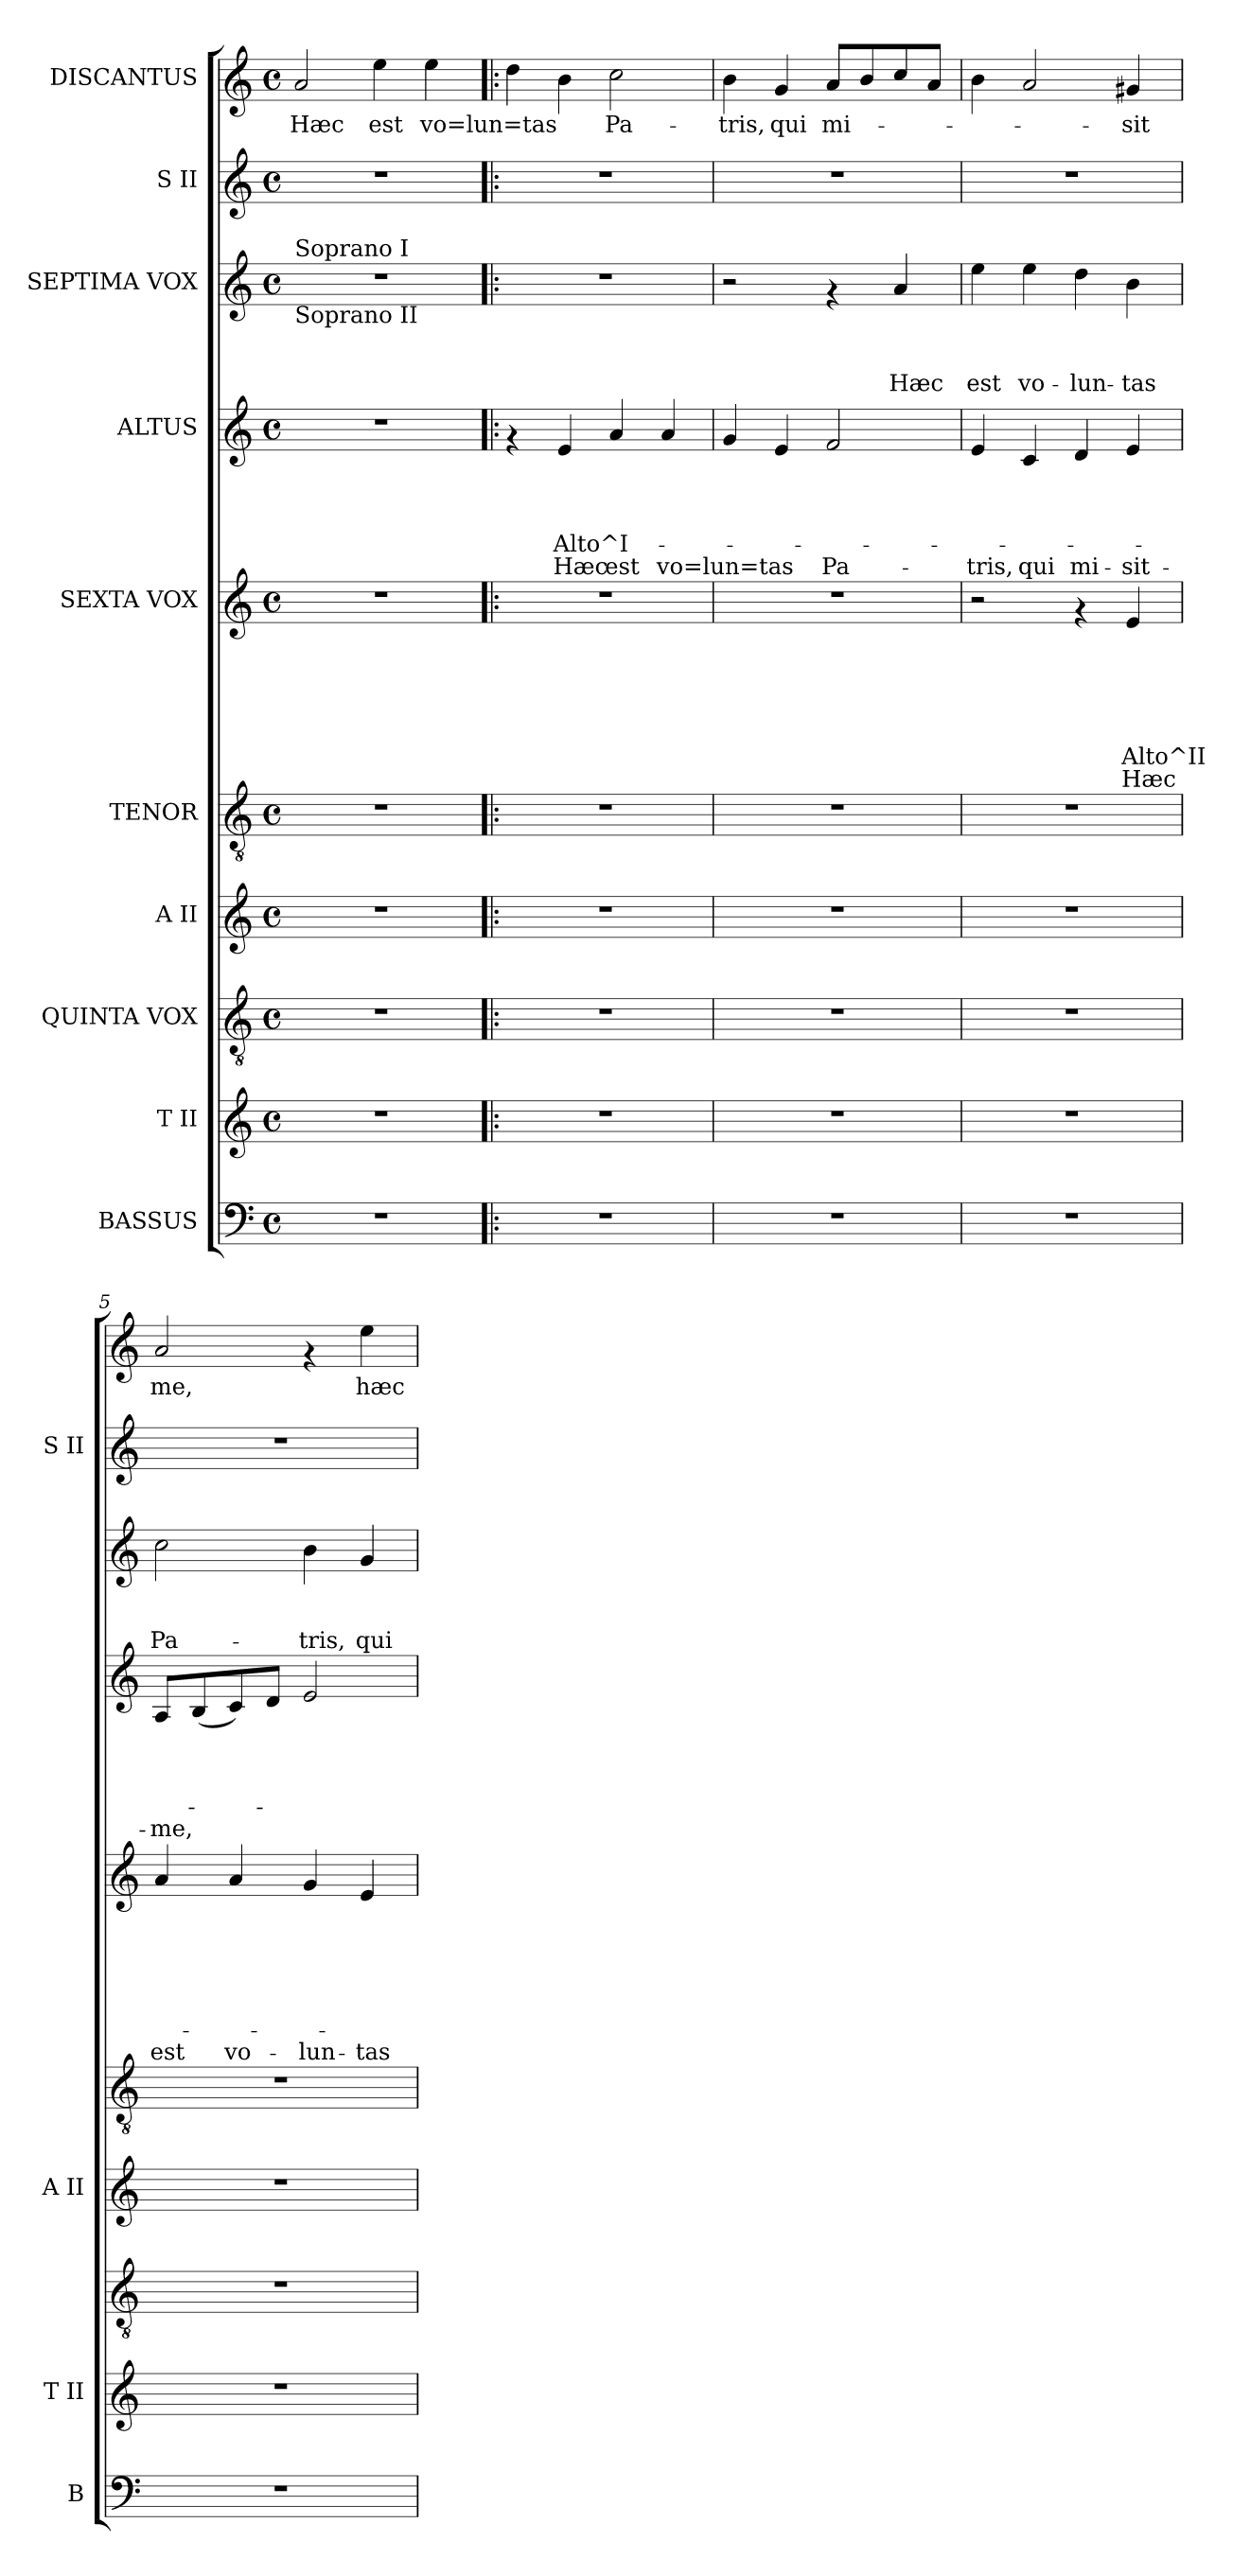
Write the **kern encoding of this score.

**kern	**kern	**kern	**kern	**kern	**kern	**text	**text	**text	**text	**text	**text	**text	**kern	**text	**text	**text	**text	**text	**kern	**text	**text	**text	**kern	**kern	**text
*part10	*part9	*part8	*part7	*part6	*part5	*part5	*part5	*part5	*part5	*part5	*part5	*part5	*part4	*part4	*part4	*part4	*part4	*part4	*part3	*part3	*part3	*part3	*part2	*part1	*part1
*staff10	*staff9	*staff8	*staff7	*staff6	*staff5	*staff5	*staff5	*staff5	*staff5	*staff5	*staff5	*staff5	*staff4	*staff4	*staff4	*staff4	*staff4	*staff4	*staff3	*staff3	*staff3	*staff3	*staff2	*staff1	*staff1
*I"BASSUS	*I"T II	*I"QUINTA VOX	*I"A II	*I"TENOR	*I"SEXTA VOX	*	*	*	*	*	*	*	*I"ALTUS	*	*	*	*	*	*I"SEPTIMA VOX	*	*	*	*I"S II	*I"DISCANTUS	*
*I'B	*I'T II	*	*I'A II	*	*	*	*	*	*	*	*	*	*	*	*	*	*	*	*	*	*	*	*I'S II	*	*
*clefF4	*clefG2	*clefGv2	*clefG2	*clefGv2	*clefG2	*	*	*	*	*	*	*	*clefG2	*	*	*	*	*	*clefG2	*	*	*	*clefG2	*clefG2	*
*k[]	*k[]	*k[]	*k[]	*k[]	*k[]	*	*	*	*	*	*	*	*k[]	*	*	*	*	*	*k[]	*	*	*	*k[]	*k[]	*
*C:	*C:	*C:	*C:	*C:	*C:	*	*	*	*	*	*	*	*C:	*	*	*	*	*	*C:	*	*	*	*C:	*C:	*
*M4/4	*M4/4	*M4/4	*M4/4	*M4/4	*M4/4	*	*	*	*	*	*	*	*M4/4	*	*	*	*	*	*M4/4	*	*	*	*M4/4	*M4/4	*
*met(c)	*met(c)	*met(c)	*met(c)	*met(c)	*met(c)	*	*	*	*	*	*	*	*met(c)	*	*	*	*	*	*met(c)	*	*	*	*met(c)	*met(c)	*
=1	=1	=1	=1	=1	=1	=1	=1	=1	=1	=1	=1	=1	=1	=1	=1	=1	=1	=1	=1	=1	=1	=1	=1	=1	=1
!	!	!	!	!	!	!	!	!	!	!	!	!	!	!	!	!	!	!	!LO:TX:b:t=Soprano II	!	!	!	!	!	!
!	!	!	!	!	!	!	!	!	!	!	!	!	!	!	!	!	!	!	!LO:TX:a:t=Soprano I	!	!	!	!	!	!
!	!	!	!	!	!	!	!	!	!	!	!	!	!	!	!	!	!	!	!	!	!	!	!	!	!LO:LY:b
1r	1r	1r	1r	1r	1r	.	.	.	.	.	.	.	1r	.	.	.	.	.	1r	.	.	.	1r	2a/	Hæc
!	!	!	!	!	!	!	!	!	!	!	!	!	!	!	!	!	!	!	!	!	!	!	!	!	!LO:LY:b
.	.	.	.	.	.	.	.	.	.	.	.	.	.	.	.	.	.	.	.	.	.	.	.	4ee\	est
!	!	!	!	!	!	!	!	!	!	!	!	!	!	!	!	!	!	!	!	!	!	!	!	!	!LO:LY:b
.	.	.	.	.	.	.	.	.	.	.	.	.	.	.	.	.	.	.	.	.	.	.	.	4ee\	vo=lun=tas
=2!|:	=2!|:	=2!|:	=2!|:	=2!|:	=2!|:	=2!|:	=2!|:	=2!|:	=2!|:	=2!|:	=2!|:	=2!|:	=2!|:	=2!|:	=2!|:	=2!|:	=2!|:	=2!|:	=2!|:	=2!|:	=2!|:	=2!|:	=2!|:	=2!|:	=2!|:
1r	1r	1r	1r	1r	1r	.	.	.	.	.	.	.	4rf	.	.	.	.	.	1r	.	.	.	1r	4dd\	.
!	!	!	!	!	!	!	!	!	!	!	!	!	!	!	!	!	!LO:LY:b:rj	!LO:LY:b:rj	!	!	!	!	!	!	!
.	.	.	.	.	.	.	.	.	.	.	.	.	4e/	.	.	.	Alto^I-	Hæc	.	.	.	.	.	4b\	.
!	!	!	!	!	!	!	!	!	!	!	!	!	!	!	!	!	!	!LO:LY:b:rj	!	!	!	!	!	!	!LO:LY:b
.	.	.	.	.	.	.	.	.	.	.	.	.	4a/	.	.	.	.	est	.	.	.	.	.	2cc\	Pa-
!	!	!	!	!	!	!	!	!	!	!	!	!	!	!	!	!	!	!LO:LY:b:rj	!	!	!	!	!	!	!
.	.	.	.	.	.	.	.	.	.	.	.	.	4a/	.	.	.	.	vo=lun=tas	.	.	.	.	.	.	.
=3	=3	=3	=3	=3	=3	=3	=3	=3	=3	=3	=3	=3	=3	=3	=3	=3	=3	=3	=3	=3	=3	=3	=3	=3	=3
!	!	!	!	!	!	!	!	!	!	!	!	!	!	!	!	!	!	!	!	!	!	!	!	!	!LO:LY:b
1r	1r	1r	1r	1r	1r	.	.	.	.	.	.	.	4g/	.	.	.	.	.	2r	.	.	.	1r	4b\	-tris,
!	!	!	!	!	!	!	!	!	!	!	!	!	!	!	!	!	!	!	!	!	!	!	!	!	!LO:LY:b
.	.	.	.	.	.	.	.	.	.	.	.	.	4e/	.	.	.	.	.	.	.	.	.	.	4g/	qui
!	!	!	!	!	!	!	!	!	!	!	!	!	!	!	!	!	!	!LO:LY:b:rj	!	!	!	!	!	!	!LO:LY:b
.	.	.	.	.	.	.	.	.	.	.	.	.	2f/	.	.	.	.	Pa-	4rf	.	.	.	.	8a/L	mi-
.	.	.	.	.	.	.	.	.	.	.	.	.	.	.	.	.	.	.	.	.	.	.	.	8b/	.
!	!	!	!	!	!	!	!	!	!	!	!	!	!	!	!	!	!	!	!	!	!	!LO:LY:b	!	!	!
.	.	.	.	.	.	.	.	.	.	.	.	.	.	.	.	.	.	.	4a/	.	.	Hæc	.	8cc/	.
.	.	.	.	.	.	.	.	.	.	.	.	.	.	.	.	.	.	.	.	.	.	.	.	8a/J	.
=4	=4	=4	=4	=4	=4	=4	=4	=4	=4	=4	=4	=4	=4	=4	=4	=4	=4	=4	=4	=4	=4	=4	=4	=4	=4
!	!	!	!	!	!	!	!	!	!	!	!	!	!	!	!	!	!	!LO:LY:b:rj	!	!	!	!LO:LY:b	!	!	!
1r	1r	1r	1r	1r	2r	.	.	.	.	.	.	.	4e/	.	.	.	.	-tris,	4ee\	.	.	est	1r	4b\	.
!	!	!	!	!	!	!	!	!	!	!	!	!	!	!	!	!	!	!LO:LY:b:rj	!	!	!	!LO:LY:b	!	!	!
.	.	.	.	.	.	.	.	.	.	.	.	.	4c/	.	.	.	.	qui	4ee\	.	.	vo-	.	2a/	.
!	!	!	!	!	!	!	!	!	!	!	!	!	!	!	!	!	!	!LO:LY:b:rj	!	!	!	!LO:LY:b	!	!	!
.	.	.	.	.	4rf	.	.	.	.	.	.	.	4d/	.	.	.	.	mi-	4dd\	.	.	-lun-	.	.	.
!	!	!	!	!	!	!	!	!	!	!	!LO:LY:b:rj	!LO:LY:b:rj	!	!	!	!	!	!LO:LY:b:rj	!	!	!	!LO:LY:b	!	!	!LO:LY:b
.	.	.	.	.	4e/	.	.	.	.	.	Alto^II-	Hæc	4e/	.	.	.	.	-sit-	4b\	.	.	-tas	.	4g#X/	-sit
=5	=5	=5	=5	=5	=5	=5	=5	=5	=5	=5	=5	=5	=5	=5	=5	=5	=5	=5	=5	=5	=5	=5	=5	=5	=5
!	!	!	!	!	!	!	!	!	!	!	!	!LO:LY:b:rj	!	!	!	!	!	!LO:LY:b:rj	!	!	!	!LO:LY:b	!	!	!LO:LY:b
1r	1r	1r	1r	1r	4a/	.	.	.	.	.	.	est	8A/L	.	.	.	.	-me,	2cc\	.	.	Pa-	1r	2a/	me,
.	.	.	.	.	.	.	.	.	.	.	.	.	(>8B/	.	.	.	.	.	.	.	.	.	.	.	.
!	!	!	!	!	!	!	!	!	!	!	!	!LO:LY:b:rj	!	!	!	!	!	!	!	!	!	!	!	!	!
.	.	.	.	.	4a/	.	.	.	.	.	.	vo-	8c/)	.	.	.	.	.	.	.	.	.	.	.	.
.	.	.	.	.	.	.	.	.	.	.	.	.	8d/J	.	.	.	.	.	.	.	.	.	.	.	.
!	!	!	!	!	!	!	!	!	!	!	!	!LO:LY:b:rj	!	!	!	!	!	!	!	!	!	!LO:LY:b	!	!	!
.	.	.	.	.	4g/	.	.	.	.	.	.	-lun-	2e/	.	.	.	.	.	4b\	.	.	-tris,	.	4rf	.
!	!	!	!	!	!	!	!	!	!	!	!	!LO:LY:b:rj	!	!	!	!	!	!	!	!	!	!LO:LY:b	!	!	!LO:LY:b
.	.	.	.	.	4e/	.	.	.	.	.	.	-tas	.	.	.	.	.	.	4g/	.	.	qui	.	4ee\	hæc
=	=	=	=	=	=	=	=	=	=	=	=	=	=	=	=	=	=	=	=	=	=	=	=	=	=
*-	*-	*-	*-	*-	*-	*-	*-	*-	*-	*-	*-	*-	*-	*-	*-	*-	*-	*-	*-	*-	*-	*-	*-	*-	*-
